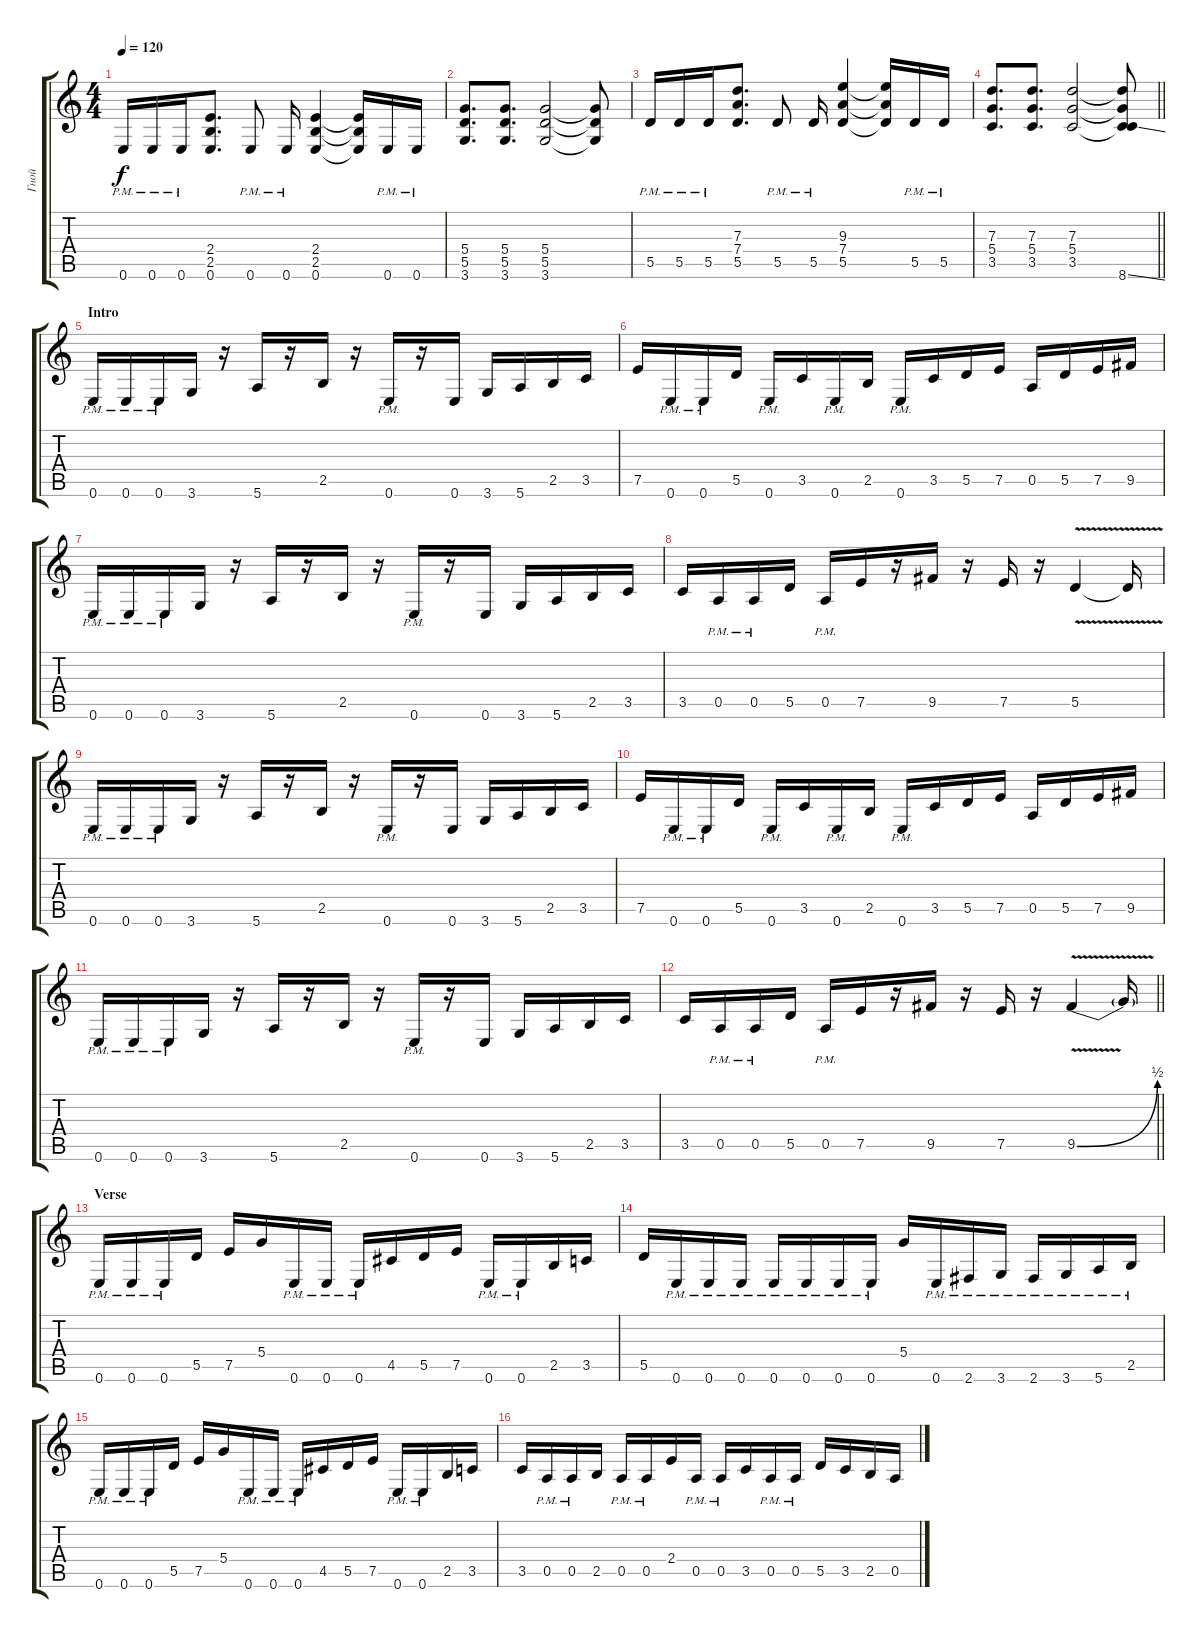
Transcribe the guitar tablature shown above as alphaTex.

\track ("Гной" "Гной") {instrument overdrivenguitar}
\staff {score tabs}
\tuning (E4 B3 G3 D3 A2 E2) {hide}
\ts (4 4)
\tempo 120
\clef g2
\ks c
0.6{pm}.16{dy f} 0.6{pm}.16 0.6{pm}.16 (2.4 2.5 0.6).8{d} 0.6{pm}.8 0.6{pm}.16 (2.4 2.5 0.6).4 (2.4{t} 2.5{t} 0.6{t}).16 0.6{pm}.16 0.6{pm}.16 |
(5.4 5.5 3.6).8{d} (5.4 5.5 3.6).8{d} (5.4 5.5 3.6).2 (5.4{t} 5.5{t} 3.6{t}).8 |
5.5{pm}.16 5.5{pm}.16 5.5{pm}.16 (7.3 7.4 5.5).8{d} 5.5{pm}.8 5.5{pm}.16 (9.3 7.4 5.5).4 (9.3{t} 7.4{t} 5.5{t}).16 5.5{pm}.16 5.5{pm}.16 |
\barLineRight lightlight
(7.3 5.4 3.5).8{d} (7.3 5.4 3.5).8{d} (7.3 5.4 3.5).2 (7.3{t} 5.4{t} 3.5{t} 8.6{ss}).8 |
\section ("" "Intro")
0.6{pm}.16 0.6{pm}.16 0.6{pm}.16 3.6.16 r.16 5.6.16 r.16 2.5.16 r.16 0.6{pm}.16 r.16 0.6.16 3.6.16 5.6.16 2.5.16 3.5.16 |
7.5.16 0.6{pm}.16 0.6{pm}.16 5.5.16 0.6{pm}.16 3.5.16 0.6{pm}.16 2.5.16 0.6{pm}.16 3.5.16 5.5.16 7.5.16 0.5.16 5.5.16 7.5.16 9.5.16 |
0.6{pm}.16 0.6{pm}.16 0.6{pm}.16 3.6.16 r.16 5.6.16 r.16 2.5.16 r.16 0.6{pm}.16 r.16 0.6.16 3.6.16 5.6.16 2.5.16 3.5.16 |
3.5.16 0.5{pm}.16 0.5{pm}.16 5.5.16 0.5{pm}.16 7.5.16 r.16 9.5.16 r.16 7.5.16 r.16 5.5{v}.4 5.5{t}.16 |
0.6{pm}.16 0.6{pm}.16 0.6{pm}.16 3.6.16 r.16 5.6.16 r.16 2.5.16 r.16 0.6{pm}.16 r.16 0.6.16 3.6.16 5.6.16 2.5.16 3.5.16 |
7.5.16 0.6{pm}.16 0.6{pm}.16 5.5.16 0.6{pm}.16 3.5.16 0.6{pm}.16 2.5.16 0.6{pm}.16 3.5.16 5.5.16 7.5.16 0.5.16 5.5.16 7.5.16 9.5.16 |
0.6{pm}.16 0.6{pm}.16 0.6{pm}.16 3.6.16 r.16 5.6.16 r.16 2.5.16 r.16 0.6{pm}.16 r.16 0.6.16 3.6.16 5.6.16 2.5.16 3.5.16 |
\barLineRight lightlight
3.5.16 0.5{pm}.16 0.5{pm}.16 5.5.16 0.5{pm}.16 7.5.16 r.16 9.5.16 r.16 7.5.16 r.16 9.5{be (bend 0 0 60 2) v}.4 9.5{t}.16 |
\section ("" "Verse")
0.6{pm}.16 0.6{pm}.16 0.6{pm}.16 5.5.16 7.5.16 5.4.16 0.6{pm}.16 0.6{pm}.16 0.6{pm}.16 4.5.16 5.5.16 7.5.16 0.6{pm}.16 0.6{pm}.16 2.5.16 3.5.16 |
5.5.16 0.6{pm}.16 0.6{pm}.16 0.6{pm}.16 0.6{pm}.16 0.6{pm}.16 0.6{pm}.16 0.6{pm}.16 5.4.16 0.6{pm}.16 2.6{pm}.16 3.6{pm}.16 2.6{pm}.16 3.6{pm}.16 5.6{pm}.16 2.5{pm}.16 |
0.6{pm}.16 0.6{pm}.16 0.6{pm}.16 5.5.16 7.5.16 5.4.16 0.6{pm}.16 0.6{pm}.16 0.6{pm}.16 4.5.16 5.5.16 7.5.16 0.6{pm}.16 0.6{pm}.16 2.5.16 3.5.16 |
3.5.16 0.5{pm}.16 0.5{pm}.16 2.5.16 0.5{pm}.16 0.5{pm}.16 2.4.16 0.5{pm}.16 0.5{pm}.16 3.5.16 0.5{pm}.16 0.5{pm}.16 5.5.16 3.5.16 2.5.16 0.5.16
